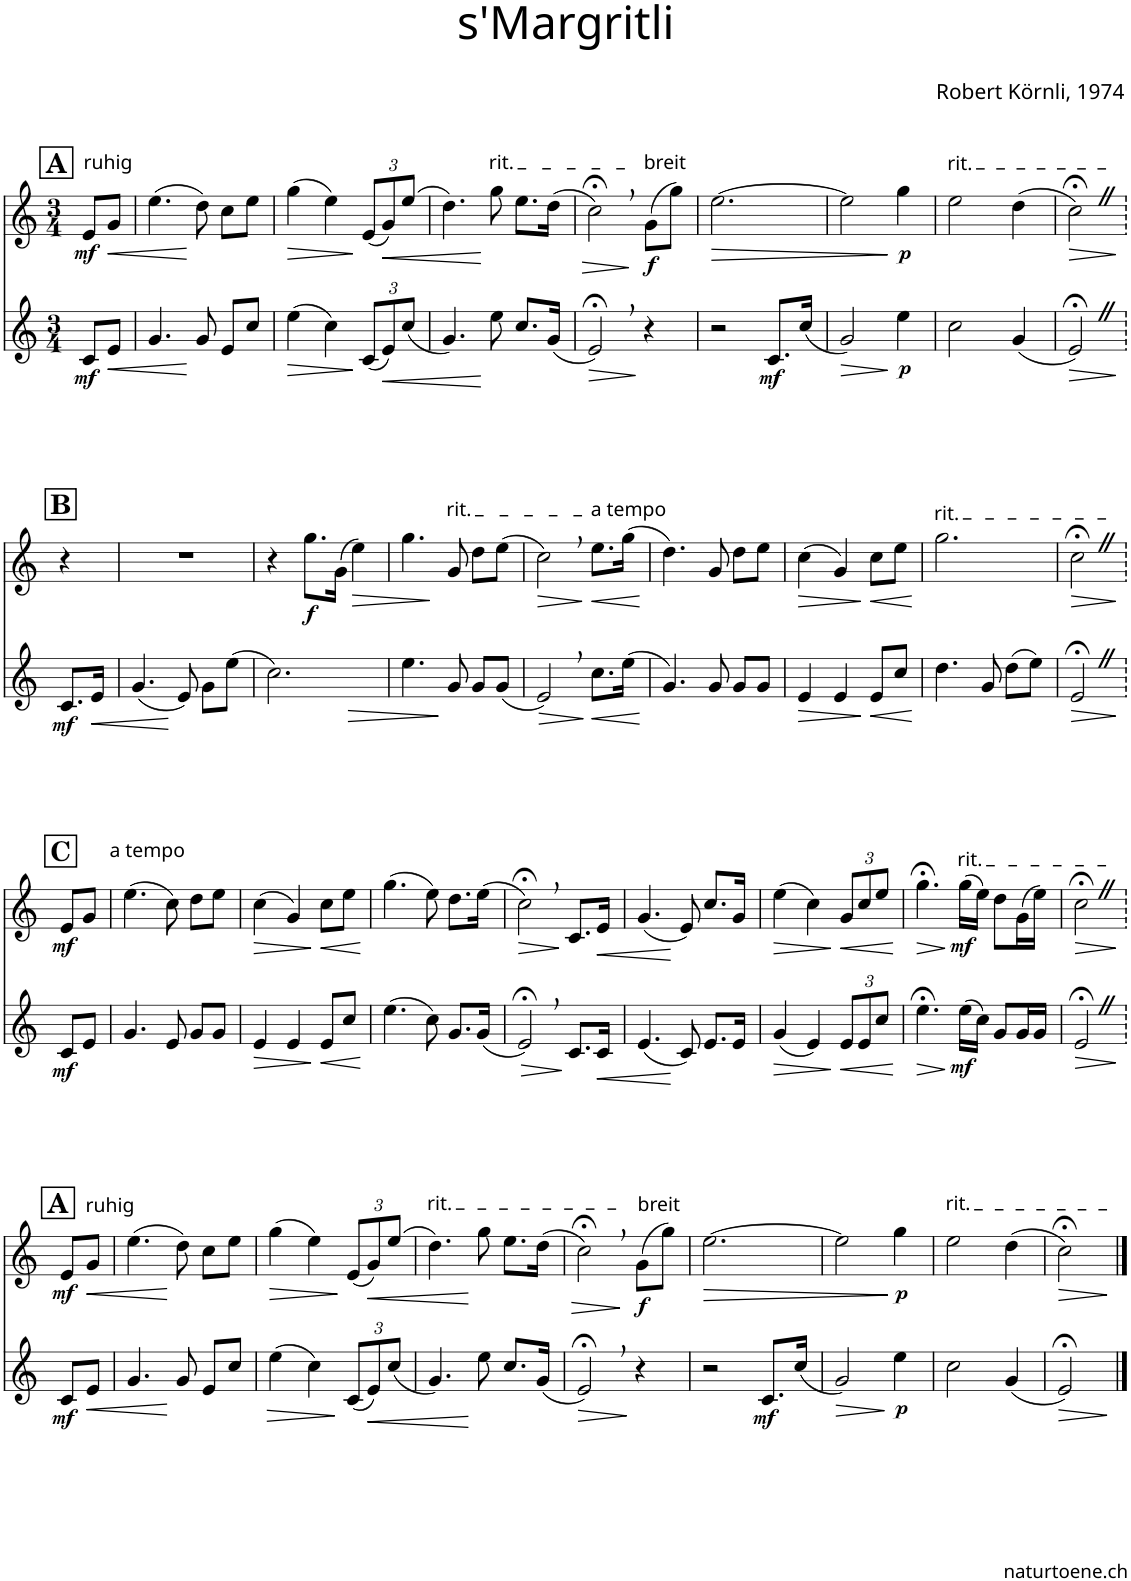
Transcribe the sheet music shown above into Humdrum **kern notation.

**kern	**dynam	**kern	**dynam
*part2	*part2	*part1	*part1
*staff2	*staff2	*staff1	*staff1
*I"Alphorn	*	*I"Alphorn	*
*clefG2	*	*clefG2	*
*Trd4c6	*	*Trd4c6	*
*k[]	*	*k[]	*
*M3/4	*	*M3/4	*
!!LO:REH:place=s1:a:B:cj:fs=14:t=A
=	=	=	=
!	!	!LO:TX:a:t=ruhig	!
!	!LO:DY:b	!	!LO:DY:b
8c/L	mf	8e/L	mf
!	!LO:HP:b	!	!LO:HP:b
8e/J	<	8g/J	<
=1	=1	=1	=1
4.g/	.	(4.ee\	.
8g/	[	8dd\)	[
8e/L	.	8cc\L	.
8cc/J	.	8ee\J	.
=2	=2	=2	=2
!	!LO:HP:b	!	!LO:HP:b
(4ee\	>	(4gg\	>
4cc\)	.	4ee\)	.
*Xbrackettup	*	*Xbrackettup	*
(12c/L	]	(12e/L	]
!	!LO:HP:b	!	!LO:HP:b
12e/)	<	12g/)	<
(12cc/J	.	(12ee/J	.
=3	=3	=3	=3
4.g/)	.	4.dd\)	.
!	!	!LO:TX:a:t=rit.	!
8ee\	[	8gg\	[
8.cc/L	.	8.ee\L	.
(16g/Jk	.	(16dd\Jk	.
=4	=4	=4	=4
!	!LO:HP:b	!	!LO:HP:b
2e;<,/)	>	2cc;<,\)	>
!	!	!LO:TX:a:t=breit	!
!	!	!	!LO:DY:n=1:b
4r	]	(8g\L	] f
.	.	8gg\J)	.
=5	=5	=5	=5
!	!	!	!LO:HP:b
2r	.	[2.ee\	>
!	!LO:DY:b	!	!
8.c/L	mf	.	.
(16cc/Jk	.	.	.
=6	=6	=6	=6
!	!LO:HP:b	!	!
2g/)	>	2ee\]	.
!	!LO:DY:n=1:b	!	!LO:DY:n=1:b
4ee\	] p	4gg\	] p
=7	=7	=7	=7
!	!	!LO:TX:a:t=rit.	!
2cc\	.	2ee\	.
(4g/	.	(4dd\	.
=8	=8	=8	=8
!	!LO:HP:b	!	!LO:HP:b
2e;<Z/)	>	2cc;<Z\)	>
.	]	.	]
!!LO:LB:g=z
=8X1	=8X1	=8X1	=8X1
!!LO:REH:place=s1:a:B:cj:fs=14:t=B
!	!LO:DY:b	!	!
8.c/L	mf	4r	.
!	!LO:HP:b	!	!
16e/Jk	<	.	.
=9	=9	=9	=9
(4.g/	.	2.r	.
8e/)	[	.	.
8g\L	.	.	.
(8ee\J	.	.	.
=10	=10	=10	=10
!	!LO:HP:b	!	!
2.cc\)	>	4r	.
!	!	!	!LO:DY:b
.	.	8.gg\L	f
.	.	(16g\Jk	.
!	!	!	!LO:HP:b
.	.	4ee\)	>
=11	=11	=11	=11
4.ee\	.	4.gg\	.
!	!	!LO:TX:a:t=rit.	!
8g/	]	8g/	]
8g/L	.	8dd\L	.
(8g/J	.	(8ee\J	.
=12	=12	=12	=12
!	!LO:HP:b	!	!LO:HP:b
2e,/)	>	2cc,\)	>
!	!	!LO:TX:a:t=a tempo	!
!	!LO:HP:n=1:b	!	!LO:HP:n=1:b
8.cc\L	] <	8.ee\L	] <
(16ee\Jk	.	(16gg\Jk	.
.	[	.	[
=13	=13	=13	=13
4.g/)	.	4.dd\)	.
8g/	.	8g/	.
8g/L	.	8dd\L	.
8g/J	.	8ee\J	.
=14	=14	=14	=14
!	!LO:HP:b	!	!LO:HP:b
4e/	>	(4cc\	>
4e/	.	4g/)	.
!	!LO:HP:n=1:b	!	!LO:HP:n=1:b
8e/L	] <	8cc\L	] <
8cc/J	.	8ee\J	.
.	[	.	[
=15	=15	=15	=15
!	!	!LO:TX:a:t=rit.	!
4.dd\	.	2.gg\	.
8g/	.	.	.
(8dd\L	.	.	.
8ee\J)	.	.	.
=16	=16	=16	=16
!	!LO:HP:b	!	!LO:HP:b
2e;<Z/	>	2cc;<Z\	>
.	]	.	]
!!LO:LB:g=z
=16X2	=16X2	=16X2	=16X2
!!LO:REH:place=s1:a:B:cj:fs=14:t=C
!	!	!LO:TX:a:t=a tempo	!
!	!LO:DY:b	!	!LO:DY:b
8c/L	mf	8e/L	mf
8e/J	.	8g/J	.
=17	=17	=17	=17
4.g/	.	(4.ee\	.
8e/	.	8cc\)	.
8g/L	.	8dd\L	.
8g/J	.	8ee\J	.
=18	=18	=18	=18
!	!LO:HP:b	!	!LO:HP:b
4e/	>	(4cc\	>
4e/	.	4g/)	.
!	!LO:HP:n=1:b	!	!LO:HP:n=1:b
8e/L	] <	8cc\L	] <
8cc/J	.	8ee\J	.
.	[	.	[
=19	=19	=19	=19
(4.ee\	.	(4.gg\	.
8cc\)	.	8ee\)	.
8.g/L	.	8.dd\L	.
(16g/Jk	.	(16ee\Jk	.
=20	=20	=20	=20
!	!LO:HP:b	!	!LO:HP:b
2e;<,/)	>	2cc;<,\)	>
8.c/L	]	8.c/L	]
!	!LO:HP:b	!	!LO:HP:b
16c/Jk	<	16e/Jk	<
=21	=21	=21	=21
(4.e/	.	(4.g/	.
8c/)	[	8e/)	[
8.e/L	.	8.cc/L	.
16e/Jk	.	16g/Jk	.
=22	=22	=22	=22
!	!LO:HP:b	!	!LO:HP:b
(4g/	>	(4ee\	>
4e/)	.	4cc\)	.
!	!LO:HP:n=1:b	!	!LO:HP:n=1:b
12e/L	] <	12g/L	] <
12e/	.	12cc/	.
12cc/J	.	12ee/J	.
.	[	.	[
=23	=23	=23	=23
!	!LO:HP:b	!	!LO:HP:b
4.ee;<\	>	4.gg;<\	>
!	!	!LO:TX:a:t=rit.	!
!	!LO:DY:n=1:b	!	!LO:DY:n=1:b
(16ee\LL	] mf	(16gg\LL	] mf
16cc\JJ)	.	16ee\JJ)	.
8g/L	.	8dd\L	.
16g/L	.	(16g\L	.
16g/JJ	.	16ee\JJ)	.
=24	=24	=24	=24
!	!LO:HP:b	!	!LO:HP:b
2e;<Z/	>	2cc;<Z\	>
.	]	.	]
!!LO:LB:g=z
!!LO:REH:place=s1:a:B:cj:fs=14:t=A
=24X3	=24X3	=24X3	=24X3
!	!	!LO:TX:a:t=ruhig	!
!	!LO:DY:b	!	!LO:DY:b
8c/L	mf	8e/L	mf
!	!LO:HP:b	!	!LO:HP:b
8e/J	<	8g/J	<
=25	=25	=25	=25
4.g/	.	(4.ee\	.
8g/	[	8dd\)	[
8e/L	.	8cc\L	.
8cc/J	.	8ee\J	.
=26	=26	=26	=26
!	!LO:HP:b	!	!LO:HP:b
(4ee\	>	(4gg\	>
4cc\)	.	4ee\)	.
(12c/L	]	(12e/L	]
!	!LO:HP:b	!	!LO:HP:b
12e/)	<	12g/)	<
(12cc/J	.	(12ee/J	.
=27	=27	=27	=27
!	!	!LO:TX:a:t=rit.	!
4.g/)	.	4.dd\)	.
8ee\	[	8gg\	[
8.cc/L	.	8.ee\L	.
(16g/Jk	.	(16dd\Jk	.
=28	=28	=28	=28
!	!LO:HP:b	!	!LO:HP:b
2e;<,/)	>	2cc;<,\)	>
!	!	!LO:TX:a:t=breit	!
!	!	!	!LO:DY:n=1:b
4r	]	(8g\L	] f
.	.	8gg\J)	.
=29	=29	=29	=29
!	!	!	!LO:HP:b
2r	.	[2.ee\	>
!	!LO:DY:b	!	!
8.c/L	mf	.	.
(16cc/Jk	.	.	.
=30	=30	=30	=30
!	!LO:HP:b	!	!
2g/)	>	2ee\]	.
!	!LO:DY:n=1:b	!	!LO:DY:n=1:b
4ee\	] p	4gg\	] p
=31	=31	=31	=31
!	!	!LO:TX:a:t=rit.	!
2cc\	.	2ee\	.
(4g/	.	(4dd\	.
=32	=32	=32	=32
!	!LO:HP:b	!	!LO:HP:b
2e;</)	>	2cc;<\)	>
.	]	.	]
==	==	==	==
*-	*-	*-	*-
